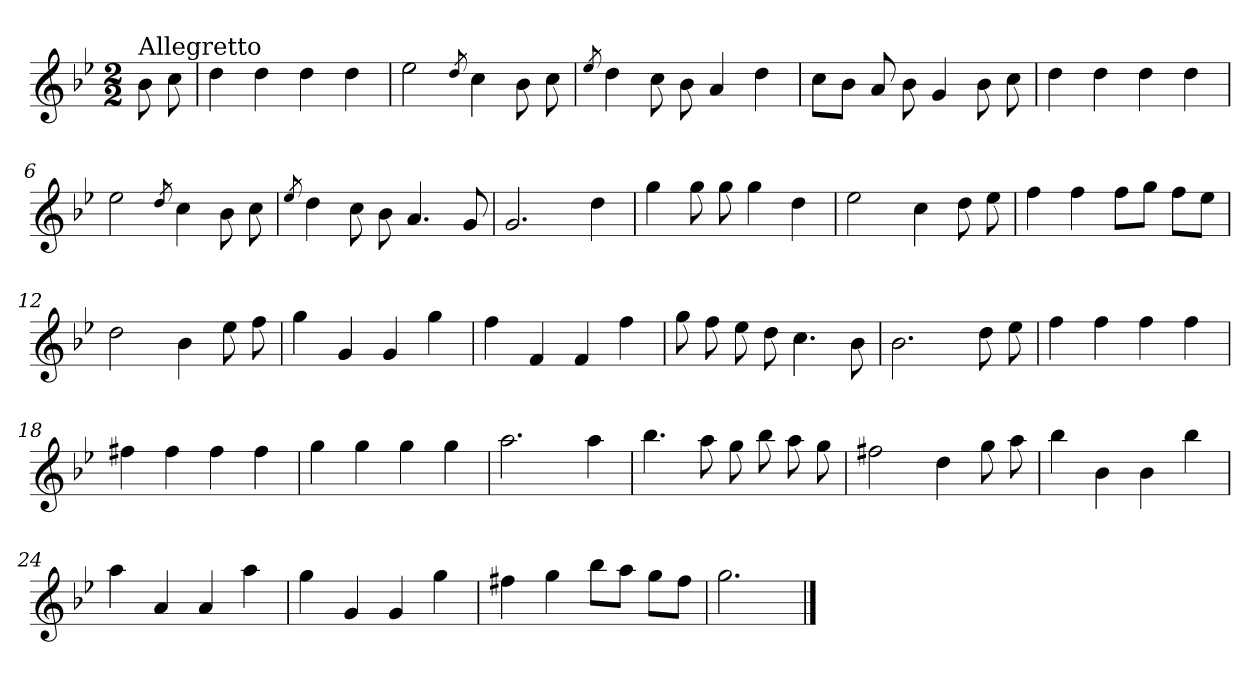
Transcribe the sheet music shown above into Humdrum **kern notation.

**kern
*part1
*staff1
*clefG2
*k[b-e-]
*B-:
*M2/2
=
!LO:TX:a:t=Allegretto
8b-\
8cc\
=1
4dd\
4dd\
4dd\
4dd\
=2
2ee-\
8qdd/
4cc\
8b-\
8cc\
=3
8qee-/
4dd\
8cc\
8b-\
4a/
4dd\
=4
8cc\L
8b-\J
8a/
8b-\
4g/
8b-\
8cc\
!!LO:LB:g=z
=5
4dd\
4dd\
4dd\
4dd\
=6
2ee-\
8qdd/
4cc\
8b-\
8cc\
=7
8qee-/
4dd\
8cc\
8b-\
4.a/
8g/
=8
2.g/
4dd\
=9
4gg\
8gg\
8gg\
4gg\
4dd\
!!LO:LB:g=z
=10
2ee-\
4cc\
8dd\
8ee-\
=11
4ff\
4ff\
8ff\L
8gg\J
8ff\L
8ee-\J
=12
2dd\
4b-\
8ee-\
8ff\
=13
4gg\
4g/
4g/
4gg\
=14
4ff\
4f/
4f/
4ff\
!!LO:LB:g=z
=15
8gg\
8ff\
8ee-\
8dd\
4.cc\
8b-\
=16
2.b-\
8dd\
8ee-\
=17
4ff\
4ff\
4ff\
4ff\
=18
4ff#X\
4ff#\
4ff#\
4ff#\
=19
4gg\
4gg\
4gg\
4gg\
!!LO:LB:g=z
=20
2.aa\
4aa\
=21
4.bb-\
8aa\
8gg\
8bb-\
8aa\
8gg\
=22
2ff#X\
4dd\
8gg\
8aa\
=23
4bb-\
4b-\
4b-\
4bb-\
=24
4aa\
4a/
4a/
4aa\
!!LO:LB:g=z
=25
4gg\
4g/
4g/
4gg\
=26
4ff#X\
4gg\
8bb-\L
8aa\J
8gg\L
8ff#\J
=27
2.gg\
==
*-
